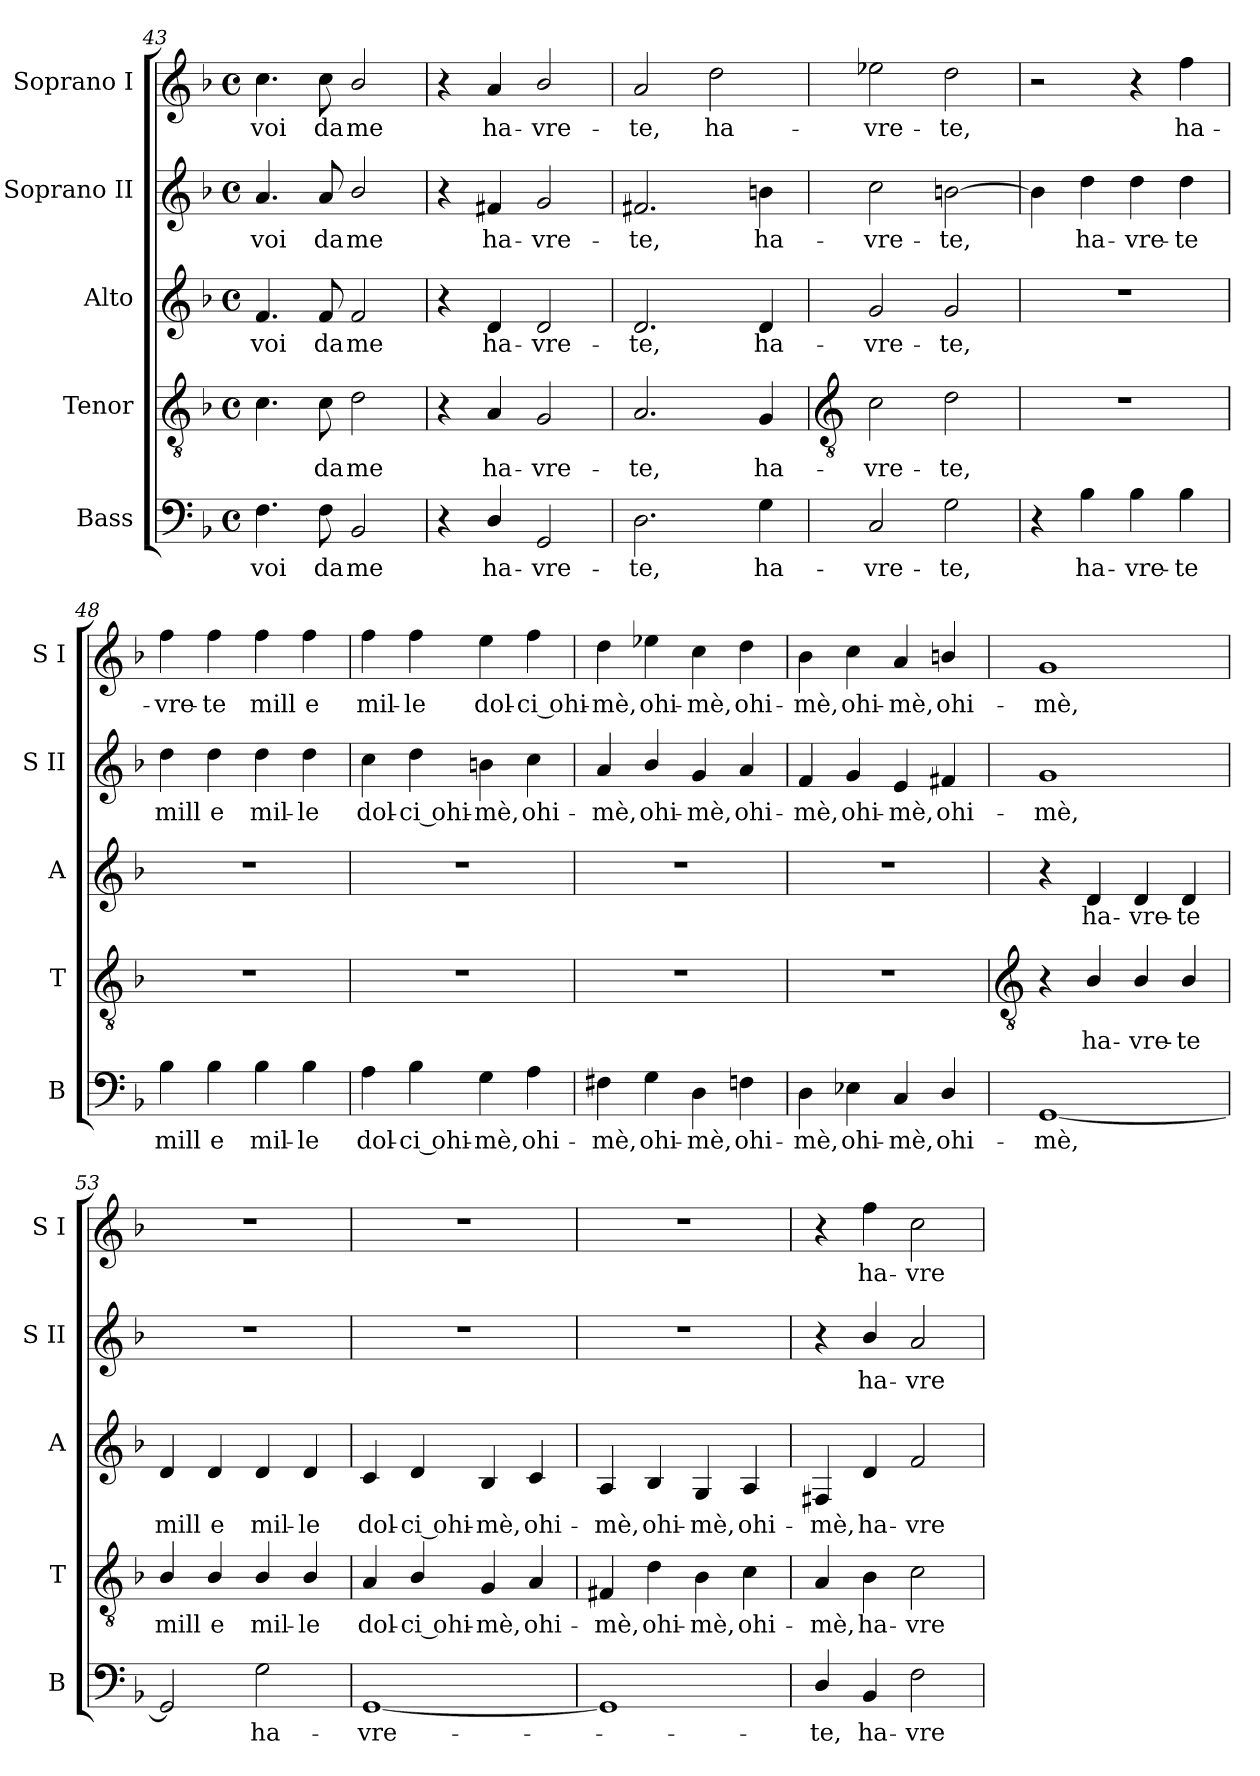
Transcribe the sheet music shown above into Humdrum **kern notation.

**kern	**text	**kern	**text	**kern	**text	**kern	**text	**kern	**text
*part5	*part5	*part4	*part4	*part3	*part3	*part2	*part2	*part1	*part1
*staff5	*staff5	*staff4	*staff4	*staff3	*staff3	*staff2	*staff2	*staff1	*staff1
*I"Bass	*	*I"Tenor	*	*I"Alto	*	*I"Soprano II	*	*I"Soprano I	*
*I'B	*	*I'T	*	*I'A	*	*I'S II	*	*I'S I	*
*clefF4	*	*clefGv2	*	*clefG2	*	*clefG2	*	*clefG2	*
*k[b-]	*	*k[b-]	*	*k[b-]	*	*k[b-]	*	*k[b-]	*
*F:	*	*F:	*	*F:	*	*F:	*	*F:	*
*M4/4	*	*M4/4	*	*M4/4	*	*M4/4	*	*M4/4	*
*met(c)	*	*met(c)	*	*met(c)	*	*met(c)	*	*met(c)	*
=43	=43	=43	=43	=43	=43	=43	=43	=43	=43
!	!LO:LY:b	!	!	!	!LO:LY:b	!	!LO:LY:b	!	!LO:LY:b
4.F	voi	4.c	.	4.f	voi	4.a	voi	4.cc	voi
!	!LO:LY:b	!	!LO:LY:b	!	!LO:LY:b	!	!LO:LY:b	!	!LO:LY:b
8F	da	8c	da	8f	da	8a	da	8cc	da
!	!LO:LY:b	!	!LO:LY:b	!	!LO:LY:b	!	!LO:LY:b	!	!LO:LY:b
2BB-	me	2d	me	2f	me	2b-/	me	2b-/	me
=44	=44	=44	=44	=44	=44	=44	=44	=44	=44
4r	.	4r	.	4r	.	4r	.	4r	.
!	!LO:LY:b	!	!LO:LY:b	!	!LO:LY:b	!	!LO:LY:b	!	!LO:LY:b
4D/	ha-	4A	ha-	4d	ha-	4f#X	ha-	4a	ha-
!	!LO:LY:b	!	!LO:LY:b	!	!LO:LY:b	!	!LO:LY:b	!	!LO:LY:b
2GG	-vre-	2G	-vre-	2d	-vre-	2g	-vre-	2b-/	-vre-
=45	=45	=45	=45	=45	=45	=45	=45	=45	=45
!	!LO:LY:b	!	!LO:LY:b	!	!LO:LY:b	!	!LO:LY:b	!	!LO:LY:b
2.D	-te,	2.A	-te,	2.d	-te,	2.f#X	-te,	2a	-te,
!	!	!	!	!	!	!	!	!	!LO:LY:b
.	.	.	.	.	.	.	.	2dd	ha-
!	!LO:LY:b	!	!LO:LY:b	!	!LO:LY:b	!	!LO:LY:b	!	!
4G	ha-	4G	ha-	4d	ha-	4bn	ha-	.	.
!!LO:LB:g=z
=46	=46	=46	=46	=46	=46	=46	=46	=46	=46
*	*	*clefGv2	*	*	*	*	*	*	*
!	!LO:LY:b	!	!LO:LY:b	!	!LO:LY:b	!	!LO:LY:b	!	!LO:LY:b
2C	-vre-	2c	-vre-	2g	-vre-	2cc	-vre-	2ee-X	-vre-
!	!LO:LY:b	!	!LO:LY:b	!	!LO:LY:b	!	!LO:LY:b	!	!LO:LY:b
2G	-te,	2d	-te,	2g	-te,	[2bn	-te,	2dd	-te,
=47	=47	=47	=47	=47	=47	=47	=47	=47	=47
4r	.	1r	.	1r	.	4b]	.	2r	.
!	!LO:LY:b	!	!	!	!	!	!LO:LY:b	!	!
4B-	ha-	.	.	.	.	4dd	ha-	.	.
!	!LO:LY:b	!	!	!	!	!	!LO:LY:b	!	!
4B-	-vre-	.	.	.	.	4dd	-vre-	4r	.
!	!LO:LY:b	!	!	!	!	!	!LO:LY:b	!	!LO:LY:b
4B-	-te	.	.	.	.	4dd	-te	4ff	ha-
=48	=48	=48	=48	=48	=48	=48	=48	=48	=48
!	!LO:LY:b	!	!	!	!	!	!LO:LY:b	!	!LO:LY:b
4B-	mill	1r	.	1r	.	4dd	mill	4ff	-vre-
!	!LO:LY:b	!	!	!	!	!	!LO:LY:b	!	!LO:LY:b
4B-	e	.	.	.	.	4dd	e	4ff	-te
!	!LO:LY:b	!	!	!	!	!	!LO:LY:b	!	!LO:LY:b
4B-	mil-	.	.	.	.	4dd	mil-	4ff	mill
!	!LO:LY:b	!	!	!	!	!	!LO:LY:b	!	!LO:LY:b
4B-	-le	.	.	.	.	4dd	-le	4ff	e
=49	=49	=49	=49	=49	=49	=49	=49	=49	=49
!	!LO:LY:b	!	!	!	!	!	!LO:LY:b	!	!LO:LY:b
4A	dol-	1r	.	1r	.	4cc	dol-	4ff	mil-
!	!LO:LY:b	!	!	!	!	!	!LO:LY:b	!	!LO:LY:b
4B-	-ci ohi-	.	.	.	.	4dd	-ci ohi-	4ff	-le
!	!LO:LY:b	!	!	!	!	!	!LO:LY:b	!	!LO:LY:b
4G	-mè,	.	.	.	.	4bn	-mè,	4ee	dol-
!	!LO:LY:b	!	!	!	!	!	!LO:LY:b	!	!LO:LY:b
4A	ohi-	.	.	.	.	4cc	ohi-	4ff	-ci ohi-
=50	=50	=50	=50	=50	=50	=50	=50	=50	=50
!	!LO:LY:b	!	!	!	!	!	!LO:LY:b	!	!LO:LY:b
4F#X	-mè,	1r	.	1r	.	4a	-mè,	4dd	-mè,
!	!LO:LY:b	!	!	!	!	!	!LO:LY:b	!	!LO:LY:b
4G	ohi-	.	.	.	.	4b-/	ohi-	4ee-X	ohi-
!	!LO:LY:b	!	!	!	!	!	!LO:LY:b	!	!LO:LY:b
4D	-mè,	.	.	.	.	4g	-mè,	4cc	-mè,
!	!LO:LY:b	!	!	!	!	!	!LO:LY:b	!	!LO:LY:b
4Fn	ohi-	.	.	.	.	4a	ohi-	4dd	ohi-
=51	=51	=51	=51	=51	=51	=51	=51	=51	=51
!	!LO:LY:b	!	!	!	!	!	!LO:LY:b	!	!LO:LY:b
4D	-mè,	1r	.	1r	.	4f	-mè,	4b-	-mè,
!	!LO:LY:b	!	!	!	!	!	!LO:LY:b	!	!LO:LY:b
4E-X	ohi-	.	.	.	.	4g	ohi-	4cc	ohi-
!	!LO:LY:b	!	!	!	!	!	!LO:LY:b	!	!LO:LY:b
4C	-mè,	.	.	.	.	4e	-mè,	4a	-mè,
!	!LO:LY:b	!	!	!	!	!	!LO:LY:b	!	!LO:LY:b
4D/	ohi-	.	.	.	.	4f#X	ohi-	4bn/	ohi-
!!LO:LB:g=z
=52	=52	=52	=52	=52	=52	=52	=52	=52	=52
*	*	*clefGv2	*	*	*	*	*	*	*
!	!LO:LY:b	!	!	!	!	!	!LO:LY:b	!	!LO:LY:b
[1GG	-mè,	4r	.	4r	.	1g	-mè,	1g	-mè,
!	!	!	!LO:LY:b	!	!LO:LY:b	!	!	!	!
.	.	4B-/	ha-	4d	ha-	.	.	.	.
!	!	!	!LO:LY:b	!	!LO:LY:b	!	!	!	!
.	.	4B-/	-vre-	4d	-vre-	.	.	.	.
!	!	!	!LO:LY:b	!	!LO:LY:b	!	!	!	!
.	.	4B-/	-te	4d	-te	.	.	.	.
=53	=53	=53	=53	=53	=53	=53	=53	=53	=53
!	!	!	!LO:LY:b	!	!LO:LY:b	!	!	!	!
2GG]	.	4B-/	mill	4d	mill	1r	.	1r	.
!	!	!	!LO:LY:b	!	!LO:LY:b	!	!	!	!
.	.	4B-/	e	4d	e	.	.	.	.
!	!LO:LY:b	!	!LO:LY:b	!	!LO:LY:b	!	!	!	!
2G	ha-	4B-/	mil-	4d	mil-	.	.	.	.
!	!	!	!LO:LY:b	!	!LO:LY:b	!	!	!	!
.	.	4B-/	-le	4d	-le	.	.	.	.
=54	=54	=54	=54	=54	=54	=54	=54	=54	=54
!	!LO:LY:b	!	!LO:LY:b	!	!LO:LY:b	!	!	!	!
[1GG	-vre-	4A	dol-	4c	dol-	1r	.	1r	.
!	!	!	!LO:LY:b	!	!LO:LY:b	!	!	!	!
.	.	4B-/	-ci ohi-	4d	-ci ohi-	.	.	.	.
!	!	!	!LO:LY:b	!	!LO:LY:b	!	!	!	!
.	.	4G	-mè,	4B-	-mè,	.	.	.	.
!	!	!	!LO:LY:b	!	!LO:LY:b	!	!	!	!
.	.	4A	ohi-	4c	ohi-	.	.	.	.
=55	=55	=55	=55	=55	=55	=55	=55	=55	=55
!	!	!	!LO:LY:b	!	!LO:LY:b	!	!	!	!
1GG]	.	4F#X	-mè,	4A	-mè,	1r	.	1r	.
!	!	!	!LO:LY:b	!	!LO:LY:b	!	!	!	!
.	.	4d	ohi-	4B-	ohi-	.	.	.	.
!	!	!	!LO:LY:b	!	!LO:LY:b	!	!	!	!
.	.	4B-	-mè,	4G	-mè,	.	.	.	.
!	!	!	!LO:LY:b	!	!LO:LY:b	!	!	!	!
.	.	4c	ohi-	4A	ohi-	.	.	.	.
=56	=56	=56	=56	=56	=56	=56	=56	=56	=56
!	!LO:LY:b	!	!LO:LY:b	!	!LO:LY:b	!	!	!	!
4D/	te,	4A	-mè,	4F#X	-mè,	4r	.	4r	.
!	!LO:LY:b	!	!LO:LY:b	!	!LO:LY:b	!	!LO:LY:b	!	!LO:LY:b
4BB-	ha-	4B-	ha-	4d	ha-	4b-/	ha-	4ff	ha-
!	!LO:LY:b	!	!LO:LY:b	!	!LO:LY:b	!	!LO:LY:b	!	!LO:LY:b
2F	-vre-	2c	-vre-	2f	-vre-	2a	-vre-	2cc	-vre-
=	=	=	=	=	=	=	=	=	=
*-	*-	*-	*-	*-	*-	*-	*-	*-	*-
